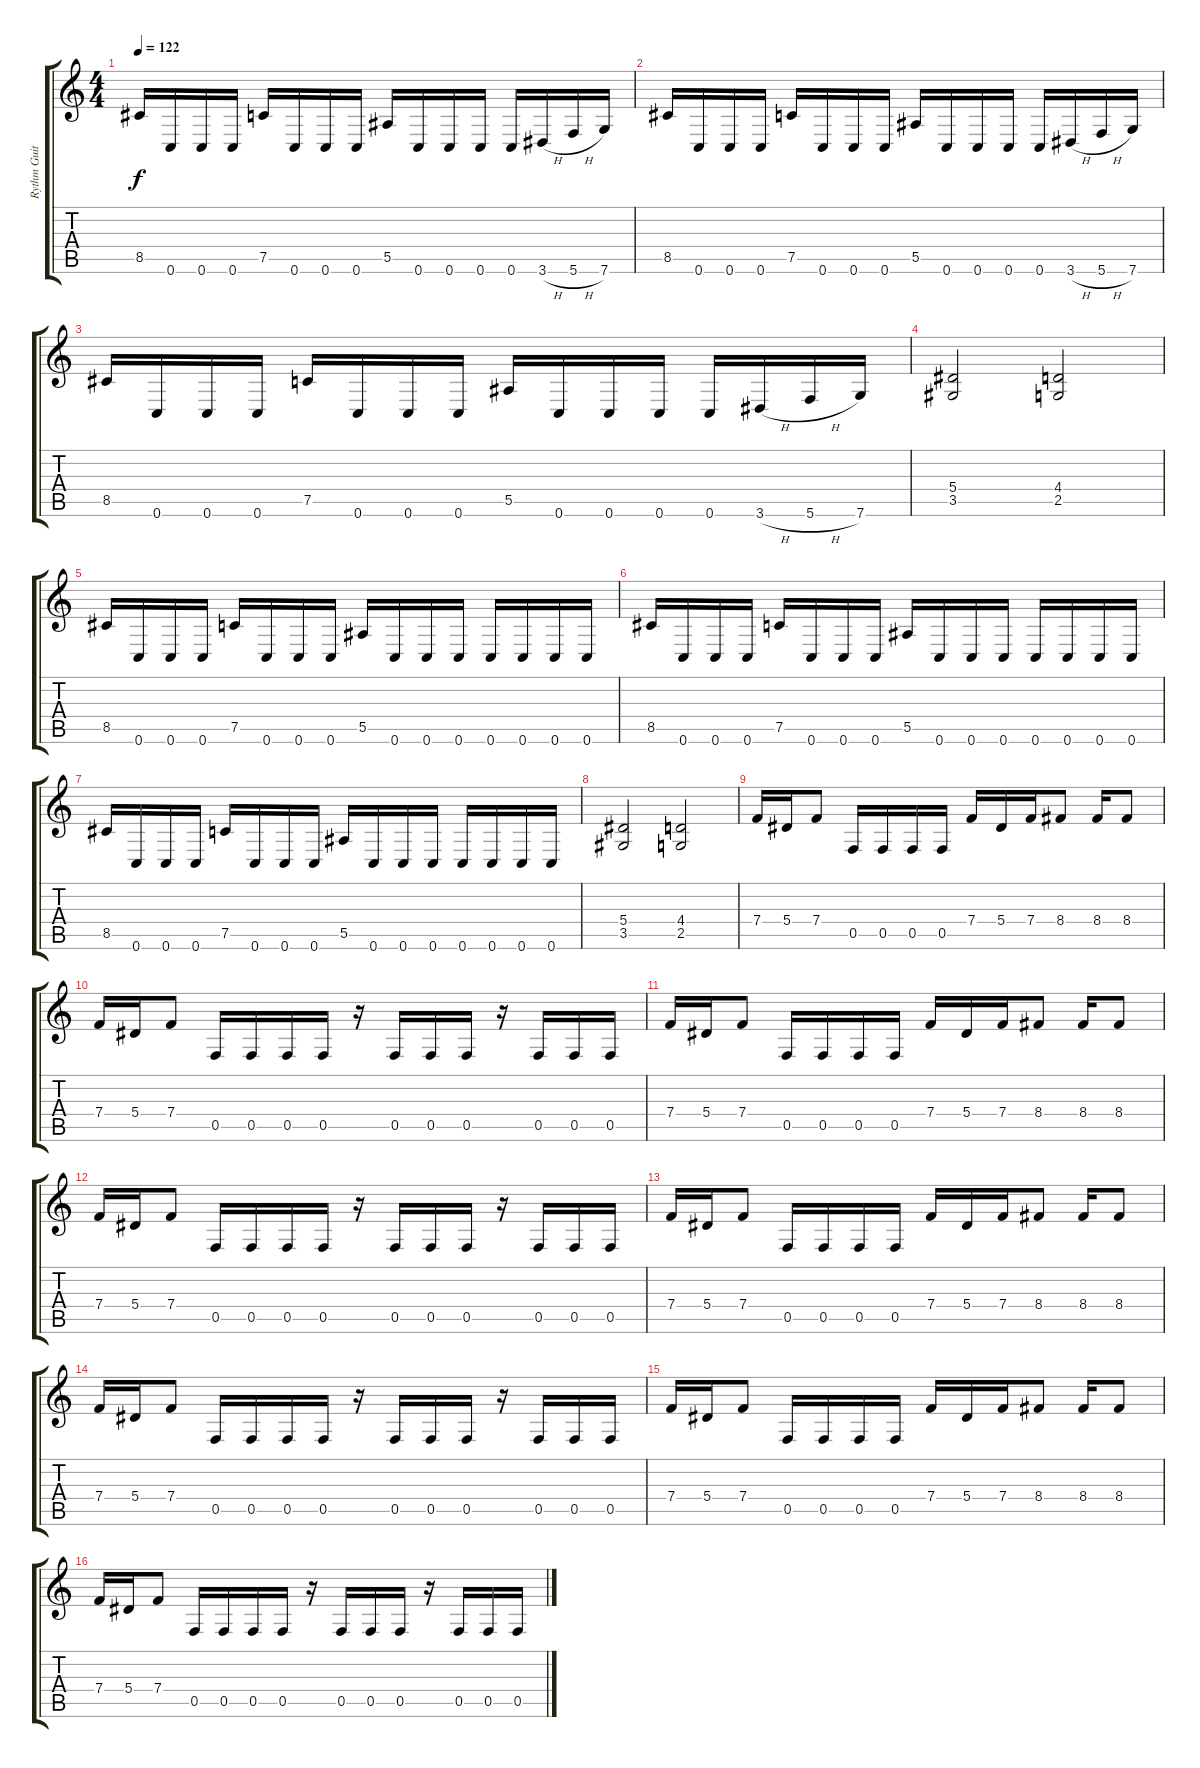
\track ("Rythm Guitar (Left)" "Rythm Guit") {instrument distortionguitar}
\staff {score tabs}
\tuning (C4 G3 Eb3 Bb2 F2 C2) {hide}
\ts (4 4)
\tempo 122
\clef g2
\ks c
8.5.16{dy f instrument distortionguitar} 0.6.16 0.6.16 0.6.16 7.5.16 0.6.16 0.6.16 0.6.16 5.5.16 0.6.16 0.6.16 0.6.16 0.6.16 3.6{h}.16 5.6{h}.16 7.6.16 |
8.5.16 0.6.16 0.6.16 0.6.16 7.5.16 0.6.16 0.6.16 0.6.16 5.5.16 0.6.16 0.6.16 0.6.16 0.6.16 3.6{h}.16 5.6{h}.16 7.6.16 |
8.5.16 0.6.16 0.6.16 0.6.16 7.5.16 0.6.16 0.6.16 0.6.16 5.5.16 0.6.16 0.6.16 0.6.16 0.6.16 3.6{h}.16 5.6{h}.16 7.6.16 |
(5.4 3.5).2 (4.4 2.5).2 |
8.5.16 0.6.16 0.6.16 0.6.16 7.5.16 0.6.16 0.6.16 0.6.16 5.5.16 0.6.16 0.6.16 0.6.16 0.6.16 0.6.16 0.6.16 0.6.16 |
8.5.16 0.6.16 0.6.16 0.6.16 7.5.16 0.6.16 0.6.16 0.6.16 5.5.16 0.6.16 0.6.16 0.6.16 0.6.16 0.6.16 0.6.16 0.6.16 |
8.5.16 0.6.16 0.6.16 0.6.16 7.5.16 0.6.16 0.6.16 0.6.16 5.5.16 0.6.16 0.6.16 0.6.16 0.6.16 0.6.16 0.6.16 0.6.16 |
(5.4 3.5).2 (4.4 2.5).2 |
7.4.16 5.4.16 7.4.8 0.5.16 0.5.16 0.5.16 0.5.16 7.4.16 5.4.16 7.4.16 8.4.8 8.4.16 8.4.8 |
7.4.16 5.4.16 7.4.8 0.5.16 0.5.16 0.5.16 0.5.16 r.16 0.5.16 0.5.16 0.5.16 r.16 0.5.16 0.5.16 0.5.16 |
7.4.16 5.4.16 7.4.8 0.5.16 0.5.16 0.5.16 0.5.16 7.4.16 5.4.16 7.4.16 8.4.8 8.4.16 8.4.8 |
7.4.16 5.4.16 7.4.8 0.5.16 0.5.16 0.5.16 0.5.16 r.16 0.5.16 0.5.16 0.5.16 r.16 0.5.16 0.5.16 0.5.16 |
7.4.16 5.4.16 7.4.8 0.5.16 0.5.16 0.5.16 0.5.16 7.4.16 5.4.16 7.4.16 8.4.8 8.4.16 8.4.8 |
7.4.16 5.4.16 7.4.8 0.5.16 0.5.16 0.5.16 0.5.16 r.16 0.5.16 0.5.16 0.5.16 r.16 0.5.16 0.5.16 0.5.16 |
7.4.16 5.4.16 7.4.8 0.5.16 0.5.16 0.5.16 0.5.16 7.4.16 5.4.16 7.4.16 8.4.8 8.4.16 8.4.8 |
7.4.16 5.4.16 7.4.8 0.5.16 0.5.16 0.5.16 0.5.16 r.16 0.5.16 0.5.16 0.5.16 r.16 0.5.16 0.5.16 0.5.16
